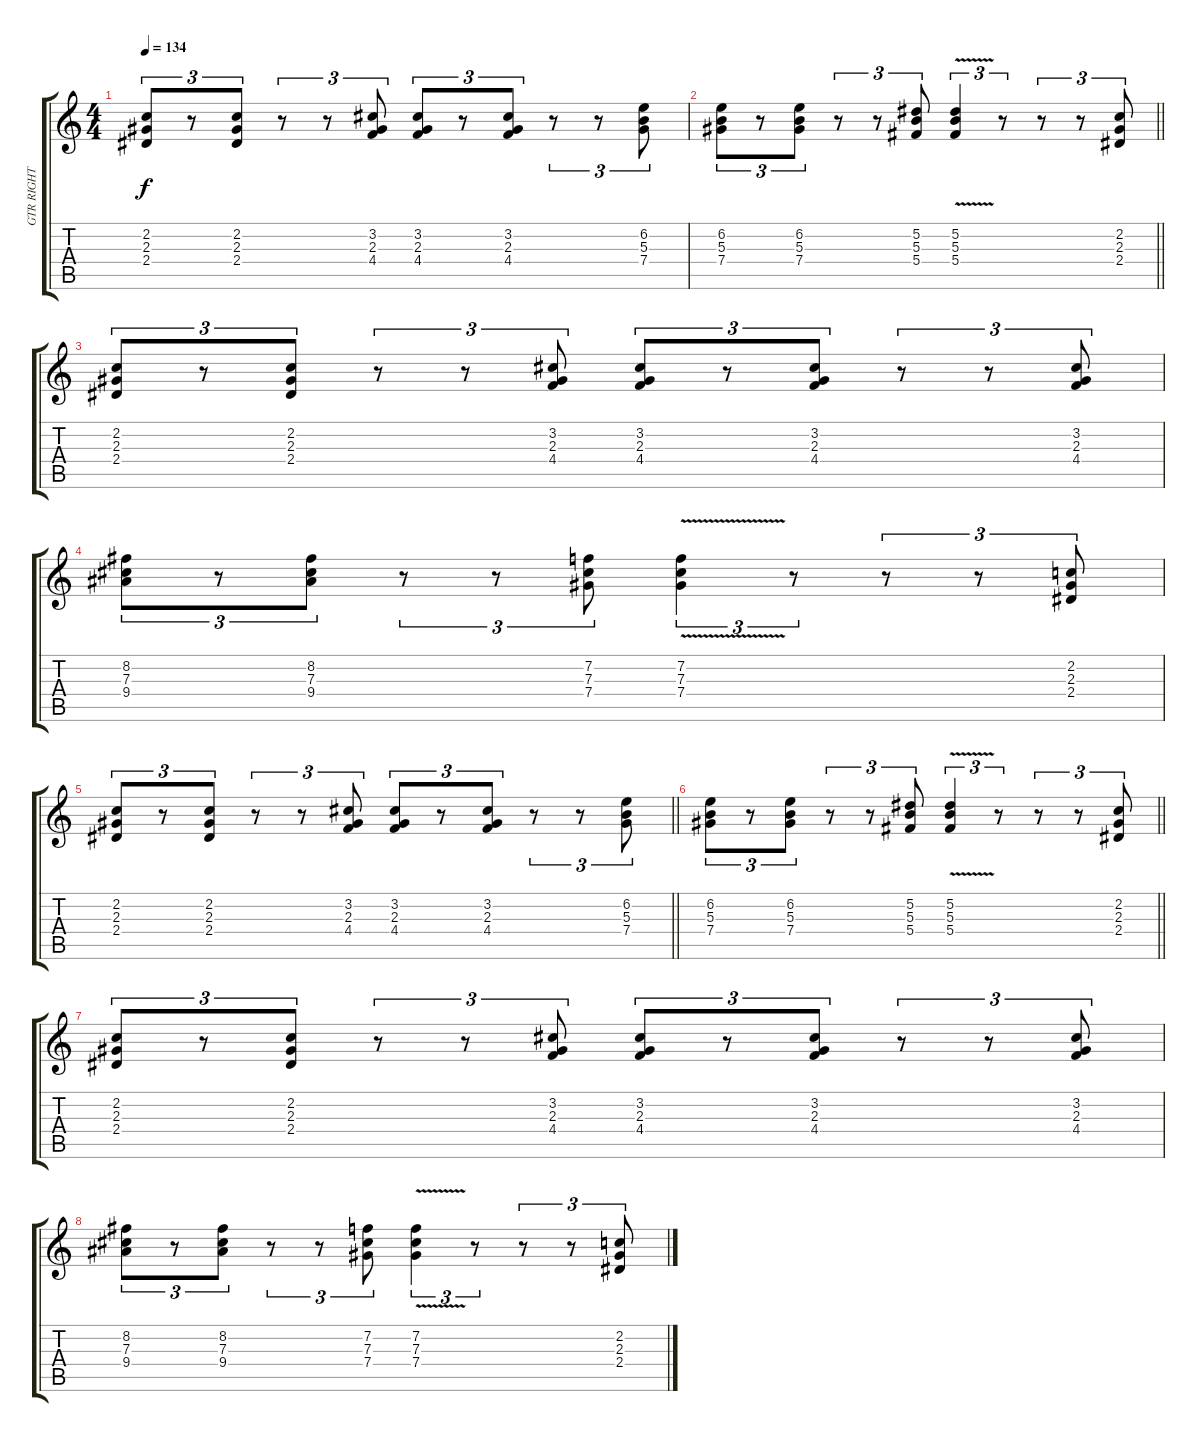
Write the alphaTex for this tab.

\track ("GTR RIGHT" "GTR RIGHT") {instrument distortionguitar}
\staff {score tabs}
\tuning (Eb4 Bb3 Gb3 Db3 Ab2 Eb2) {hide}
\ts (4 4)
\tempo 134
\clef g2
\ks c
(2.2 2.3 2.4).8{tu (3 2) dy f} r.8{tu (3 2)} (2.2 2.3 2.4).8{tu (3 2)} r.8{tu (3 2)} r.8{tu (3 2)} (3.2 2.3 4.4).8{tu (3 2)} (3.2 2.3 4.4).8{tu (3 2)} r.8{tu (3 2)} (3.2 2.3 4.4).8{tu (3 2)} r.8{tu (3 2)} r.8{tu (3 2)} (6.2 5.3 7.4).8{tu (3 2)} |
\barLineRight lightlight
(6.2 5.3 7.4).8{tu (3 2)} r.8{tu (3 2)} (6.2 5.3 7.4).8{tu (3 2)} r.8{tu (3 2)} r.8{tu (3 2)} (5.2 5.3 5.4).8{tu (3 2)} (5.2{v} 5.3{v} 5.4{v}).4{tu (3 2)} r.8{tu (3 2)} r.8{tu (3 2)} r.8{tu (3 2)} (2.2 2.3 2.4).8{tu (3 2)} |
(2.2 2.3 2.4).8{tu (3 2)} r.8{tu (3 2)} (2.2 2.3 2.4).8{tu (3 2)} r.8{tu (3 2)} r.8{tu (3 2)} (3.2 2.3 4.4).8{tu (3 2)} (3.2 2.3 4.4).8{tu (3 2)} r.8{tu (3 2)} (3.2 2.3 4.4).8{tu (3 2)} r.8{tu (3 2)} r.8{tu (3 2)} (3.2 2.3 4.4).8{tu (3 2)} |
(8.2 7.3 9.4).8{tu (3 2)} r.8{tu (3 2)} (8.2 7.3 9.4).8{tu (3 2)} r.8{tu (3 2)} r.8{tu (3 2)} (7.2 7.3 7.4).8{tu (3 2)} (7.2{v} 7.3{v} 7.4{v}).4{tu (3 2)} r.8{tu (3 2)} r.8{tu (3 2)} r.8{tu (3 2)} (2.2 2.3 2.4).8{tu (3 2)} |
\barLineRight lightlight
(2.2 2.3 2.4).8{tu (3 2)} r.8{tu (3 2)} (2.2 2.3 2.4).8{tu (3 2)} r.8{tu (3 2)} r.8{tu (3 2)} (3.2 2.3 4.4).8{tu (3 2)} (3.2 2.3 4.4).8{tu (3 2)} r.8{tu (3 2)} (3.2 2.3 4.4).8{tu (3 2)} r.8{tu (3 2)} r.8{tu (3 2)} (6.2 5.3 7.4).8{tu (3 2)} |
\barLineRight lightlight
(6.2 5.3 7.4).8{tu (3 2)} r.8{tu (3 2)} (6.2 5.3 7.4).8{tu (3 2)} r.8{tu (3 2)} r.8{tu (3 2)} (5.2 5.3 5.4).8{tu (3 2)} (5.2{v} 5.3{v} 5.4{v}).4{tu (3 2)} r.8{tu (3 2)} r.8{tu (3 2)} r.8{tu (3 2)} (2.2 2.3 2.4).8{tu (3 2)} |
(2.2 2.3 2.4).8{tu (3 2)} r.8{tu (3 2)} (2.2 2.3 2.4).8{tu (3 2)} r.8{tu (3 2)} r.8{tu (3 2)} (3.2 2.3 4.4).8{tu (3 2)} (3.2 2.3 4.4).8{tu (3 2)} r.8{tu (3 2)} (3.2 2.3 4.4).8{tu (3 2)} r.8{tu (3 2)} r.8{tu (3 2)} (3.2 2.3 4.4).8{tu (3 2)} |
(8.2 7.3 9.4).8{tu (3 2)} r.8{tu (3 2)} (8.2 7.3 9.4).8{tu (3 2)} r.8{tu (3 2)} r.8{tu (3 2)} (7.2 7.3 7.4).8{tu (3 2)} (7.2{v} 7.3{v} 7.4{v}).4{tu (3 2)} r.8{tu (3 2)} r.8{tu (3 2)} r.8{tu (3 2)} (2.2 2.3 2.4).8{tu (3 2)}
